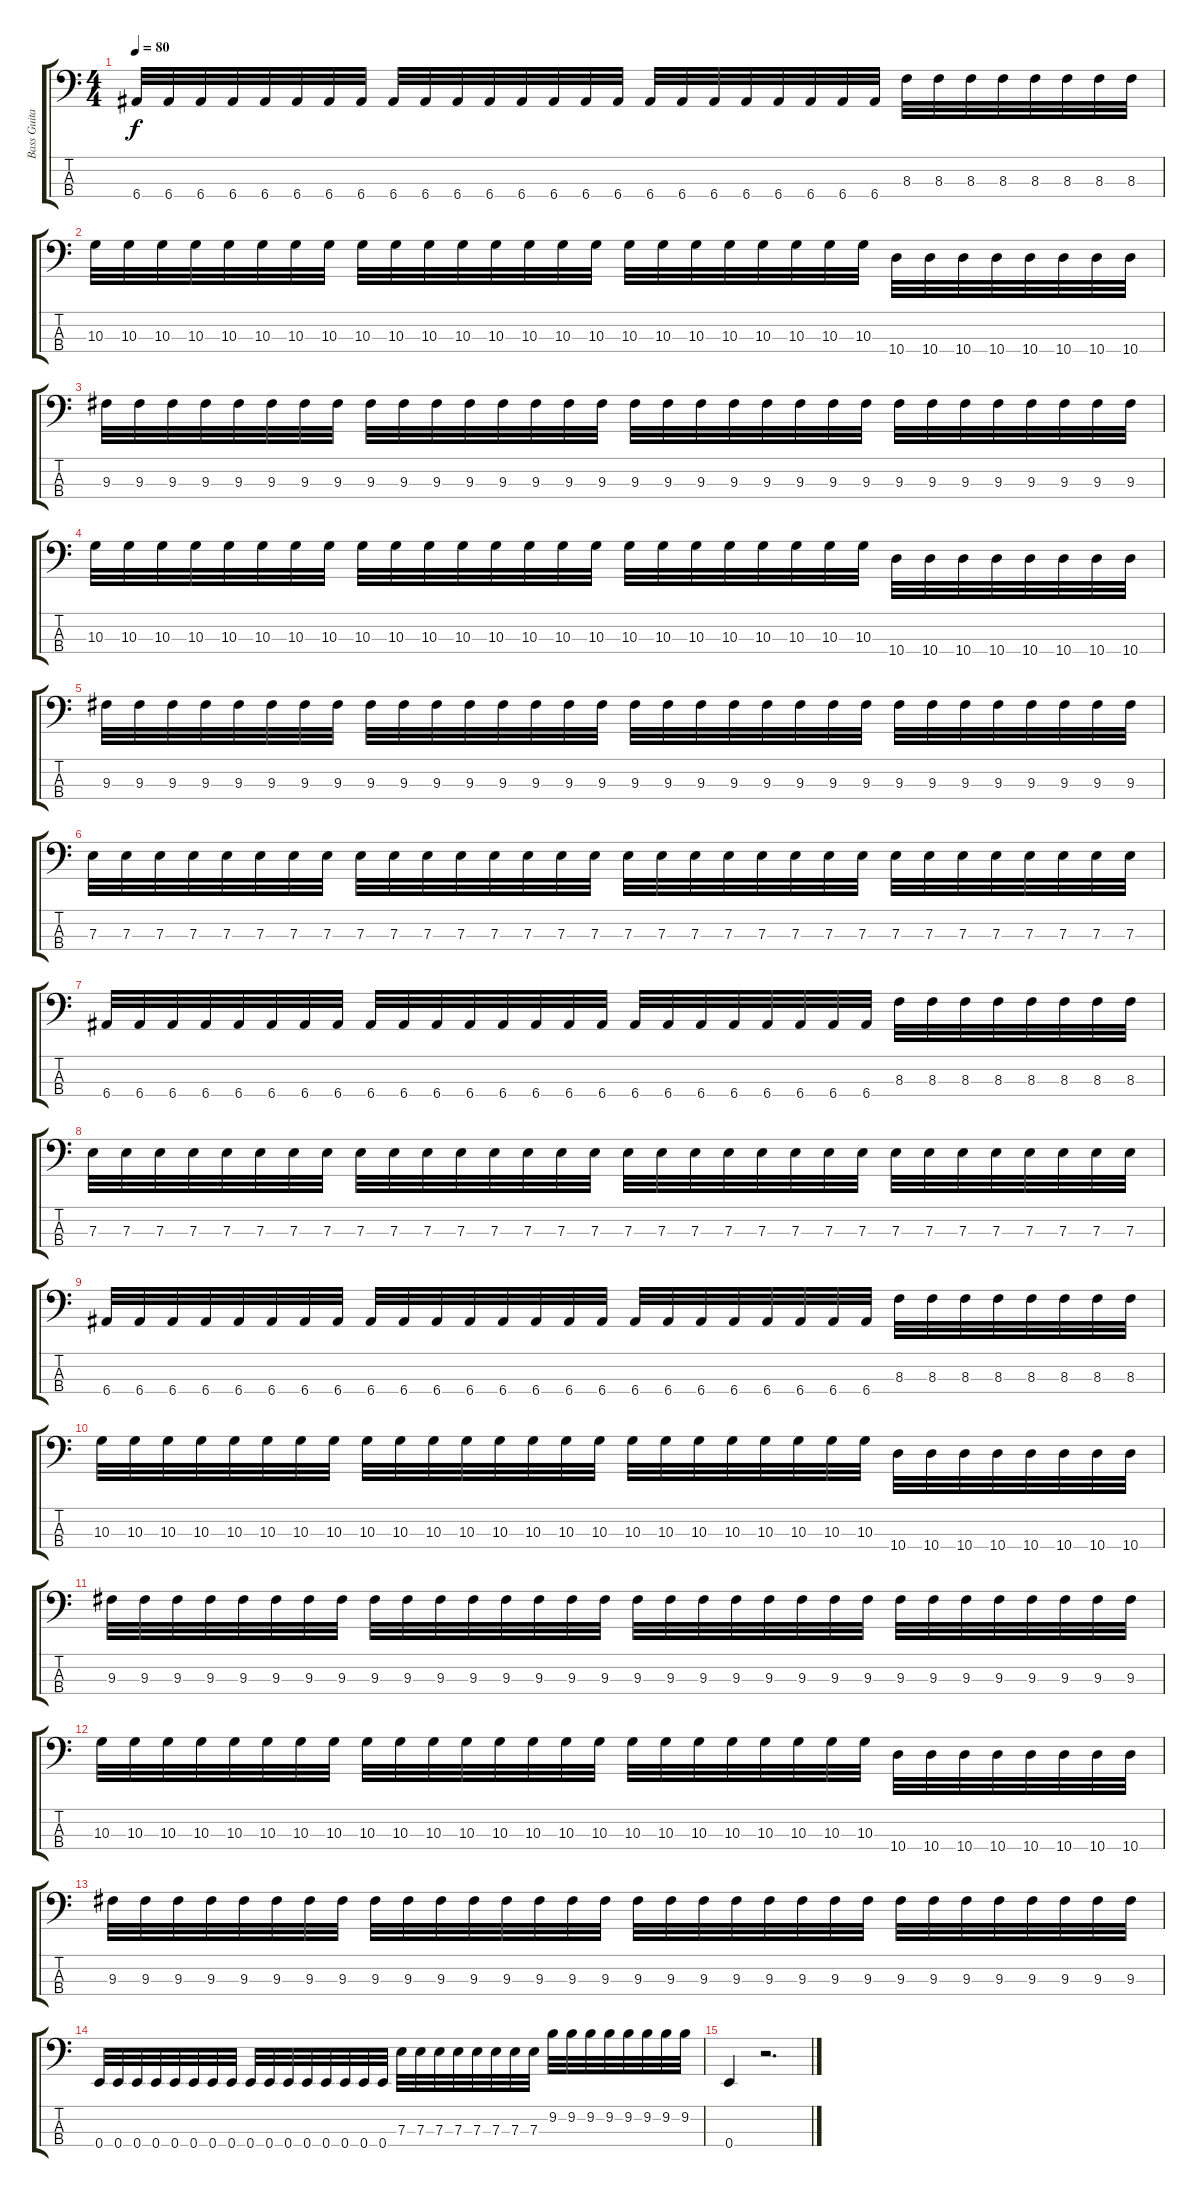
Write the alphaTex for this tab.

\track ("Bass Guitar" "Bass Guita") {instrument electricbasspick}
\staff {score tabs}
\tuning (G2 D2 A1 E1) {hide}
\ts (4 4)
\tempo 80
\clef f4
\ks c
6.4.32{dy f} 6.4.32 6.4.32 6.4.32 6.4.32 6.4.32 6.4.32 6.4.32 6.4.32 6.4.32 6.4.32 6.4.32 6.4.32 6.4.32 6.4.32 6.4.32 6.4.32 6.4.32 6.4.32 6.4.32 6.4.32 6.4.32 6.4.32 6.4.32 8.3.32 8.3.32 8.3.32 8.3.32 8.3.32 8.3.32 8.3.32 8.3.32 |
10.3.32 10.3.32 10.3.32 10.3.32 10.3.32 10.3.32 10.3.32 10.3.32 10.3.32 10.3.32 10.3.32 10.3.32 10.3.32 10.3.32 10.3.32 10.3.32 10.3.32 10.3.32 10.3.32 10.3.32 10.3.32 10.3.32 10.3.32 10.3.32 10.4.32 10.4.32 10.4.32 10.4.32 10.4.32 10.4.32 10.4.32 10.4.32 |
9.3.32 9.3.32 9.3.32 9.3.32 9.3.32 9.3.32 9.3.32 9.3.32 9.3.32 9.3.32 9.3.32 9.3.32 9.3.32 9.3.32 9.3.32 9.3.32 9.3.32 9.3.32 9.3.32 9.3.32 9.3.32 9.3.32 9.3.32 9.3.32 9.3.32 9.3.32 9.3.32 9.3.32 9.3.32 9.3.32 9.3.32 9.3.32 |
10.3.32 10.3.32 10.3.32 10.3.32 10.3.32 10.3.32 10.3.32 10.3.32 10.3.32 10.3.32 10.3.32 10.3.32 10.3.32 10.3.32 10.3.32 10.3.32 10.3.32 10.3.32 10.3.32 10.3.32 10.3.32 10.3.32 10.3.32 10.3.32 10.4.32 10.4.32 10.4.32 10.4.32 10.4.32 10.4.32 10.4.32 10.4.32 |
9.3.32 9.3.32 9.3.32 9.3.32 9.3.32 9.3.32 9.3.32 9.3.32 9.3.32 9.3.32 9.3.32 9.3.32 9.3.32 9.3.32 9.3.32 9.3.32 9.3.32 9.3.32 9.3.32 9.3.32 9.3.32 9.3.32 9.3.32 9.3.32 9.3.32 9.3.32 9.3.32 9.3.32 9.3.32 9.3.32 9.3.32 9.3.32 |
7.3.32 7.3.32 7.3.32 7.3.32 7.3.32 7.3.32 7.3.32 7.3.32 7.3.32 7.3.32 7.3.32 7.3.32 7.3.32 7.3.32 7.3.32 7.3.32 7.3.32 7.3.32 7.3.32 7.3.32 7.3.32 7.3.32 7.3.32 7.3.32 7.3.32 7.3.32 7.3.32 7.3.32 7.3.32 7.3.32 7.3.32 7.3.32 |
6.4.32 6.4.32 6.4.32 6.4.32 6.4.32 6.4.32 6.4.32 6.4.32 6.4.32 6.4.32 6.4.32 6.4.32 6.4.32 6.4.32 6.4.32 6.4.32 6.4.32 6.4.32 6.4.32 6.4.32 6.4.32 6.4.32 6.4.32 6.4.32 8.3.32 8.3.32 8.3.32 8.3.32 8.3.32 8.3.32 8.3.32 8.3.32 |
7.3.32 7.3.32 7.3.32 7.3.32 7.3.32 7.3.32 7.3.32 7.3.32 7.3.32 7.3.32 7.3.32 7.3.32 7.3.32 7.3.32 7.3.32 7.3.32 7.3.32 7.3.32 7.3.32 7.3.32 7.3.32 7.3.32 7.3.32 7.3.32 7.3.32 7.3.32 7.3.32 7.3.32 7.3.32 7.3.32 7.3.32 7.3.32 |
6.4.32 6.4.32 6.4.32 6.4.32 6.4.32 6.4.32 6.4.32 6.4.32 6.4.32 6.4.32 6.4.32 6.4.32 6.4.32 6.4.32 6.4.32 6.4.32 6.4.32 6.4.32 6.4.32 6.4.32 6.4.32 6.4.32 6.4.32 6.4.32 8.3.32 8.3.32 8.3.32 8.3.32 8.3.32 8.3.32 8.3.32 8.3.32 |
10.3.32 10.3.32 10.3.32 10.3.32 10.3.32 10.3.32 10.3.32 10.3.32 10.3.32 10.3.32 10.3.32 10.3.32 10.3.32 10.3.32 10.3.32 10.3.32 10.3.32 10.3.32 10.3.32 10.3.32 10.3.32 10.3.32 10.3.32 10.3.32 10.4.32 10.4.32 10.4.32 10.4.32 10.4.32 10.4.32 10.4.32 10.4.32 |
9.3.32 9.3.32 9.3.32 9.3.32 9.3.32 9.3.32 9.3.32 9.3.32 9.3.32 9.3.32 9.3.32 9.3.32 9.3.32 9.3.32 9.3.32 9.3.32 9.3.32 9.3.32 9.3.32 9.3.32 9.3.32 9.3.32 9.3.32 9.3.32 9.3.32 9.3.32 9.3.32 9.3.32 9.3.32 9.3.32 9.3.32 9.3.32 |
10.3.32 10.3.32 10.3.32 10.3.32 10.3.32 10.3.32 10.3.32 10.3.32 10.3.32 10.3.32 10.3.32 10.3.32 10.3.32 10.3.32 10.3.32 10.3.32 10.3.32 10.3.32 10.3.32 10.3.32 10.3.32 10.3.32 10.3.32 10.3.32 10.4.32 10.4.32 10.4.32 10.4.32 10.4.32 10.4.32 10.4.32 10.4.32 |
9.3.32 9.3.32 9.3.32 9.3.32 9.3.32 9.3.32 9.3.32 9.3.32 9.3.32 9.3.32 9.3.32 9.3.32 9.3.32 9.3.32 9.3.32 9.3.32 9.3.32 9.3.32 9.3.32 9.3.32 9.3.32 9.3.32 9.3.32 9.3.32 9.3.32 9.3.32 9.3.32 9.3.32 9.3.32 9.3.32 9.3.32 9.3.32 |
0.4.32 0.4.32 0.4.32 0.4.32 0.4.32 0.4.32 0.4.32 0.4.32 0.4.32 0.4.32 0.4.32 0.4.32 0.4.32 0.4.32 0.4.32 0.4.32 7.3.32 7.3.32 7.3.32 7.3.32 7.3.32 7.3.32 7.3.32 7.3.32 9.2.32 9.2.32 9.2.32 9.2.32 9.2.32 9.2.32 9.2.32 9.2.32 |
0.4.4 r.2{d}
